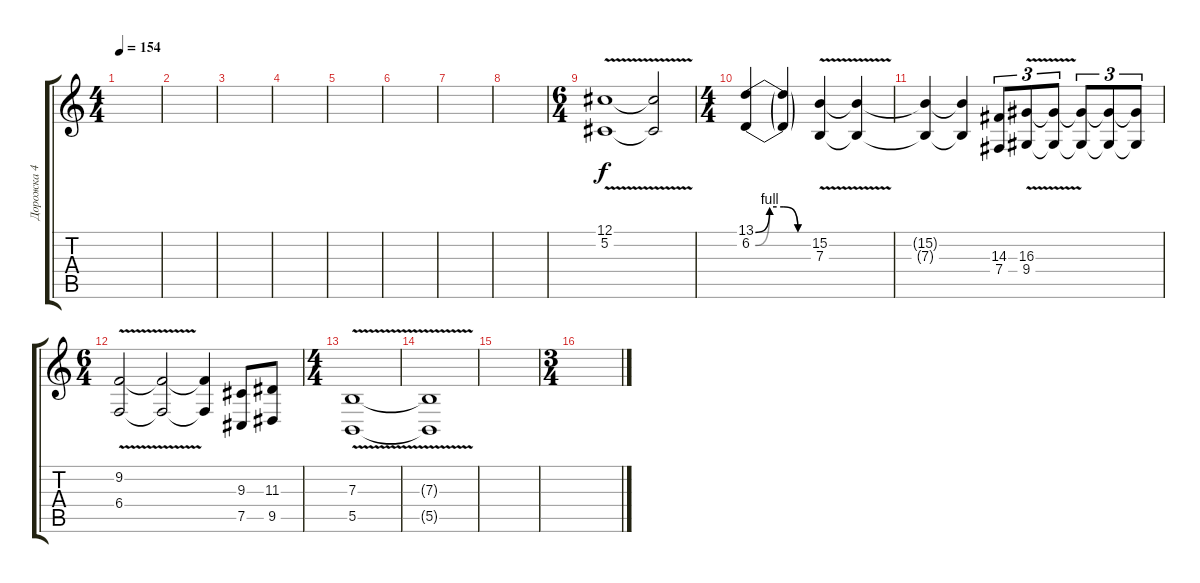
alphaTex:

\track ("Дорожка 4" "Дорожка 4") {instrument lead2sawtooth}
\staff {score tabs}
\tuning (Db4 Ab3 E3 B2 Gb2 B1) {hide}
\ts (4 4)
\tempo 154
\clef g2
\ks c
|
|
|
|
|
|
|
|
\ts (6 4)
(12.1{v} 5.2{v}).1 (12.1{t} 5.2{t}).2 |
\ts (4 4)
(13.1{be (custom 0 0 15 4 30 4 45 0 60 0)} 6.2{be (custom 0 0 15 4 30 4 45 0 60 0)}).4 (13.1{t} 6.2{t}).4 (15.2{v} 7.3{v}).4 (15.2{t} 7.3{t}).4 |
(15.2{t} 7.3{t}).4 (15.2{t} 7.3{t}).4 (14.3 7.4).8{tu (3 2)} (16.3{v} 9.4{v}).8{tu (3 2)} (16.3{t} 9.4{t}).8{tu (3 2)} (16.3{t} 9.4{t}).8{tu (3 2)} (16.3{t} 9.4{t}).8{tu (3 2)} (16.3{t} 9.4{t}).8{tu (3 2)} |
\ts (6 4)
(9.2{v} 6.4{v}).2 (9.2{t} 6.4{t}).2 (9.2{t} 6.4{t}).4 (9.3 7.5).8 (11.3 9.5).8 |
\ts (4 4)
(7.3{v} 5.5{v}).1 |
(7.3{t} 5.5{t}).1 |
|
\ts (3 4)
